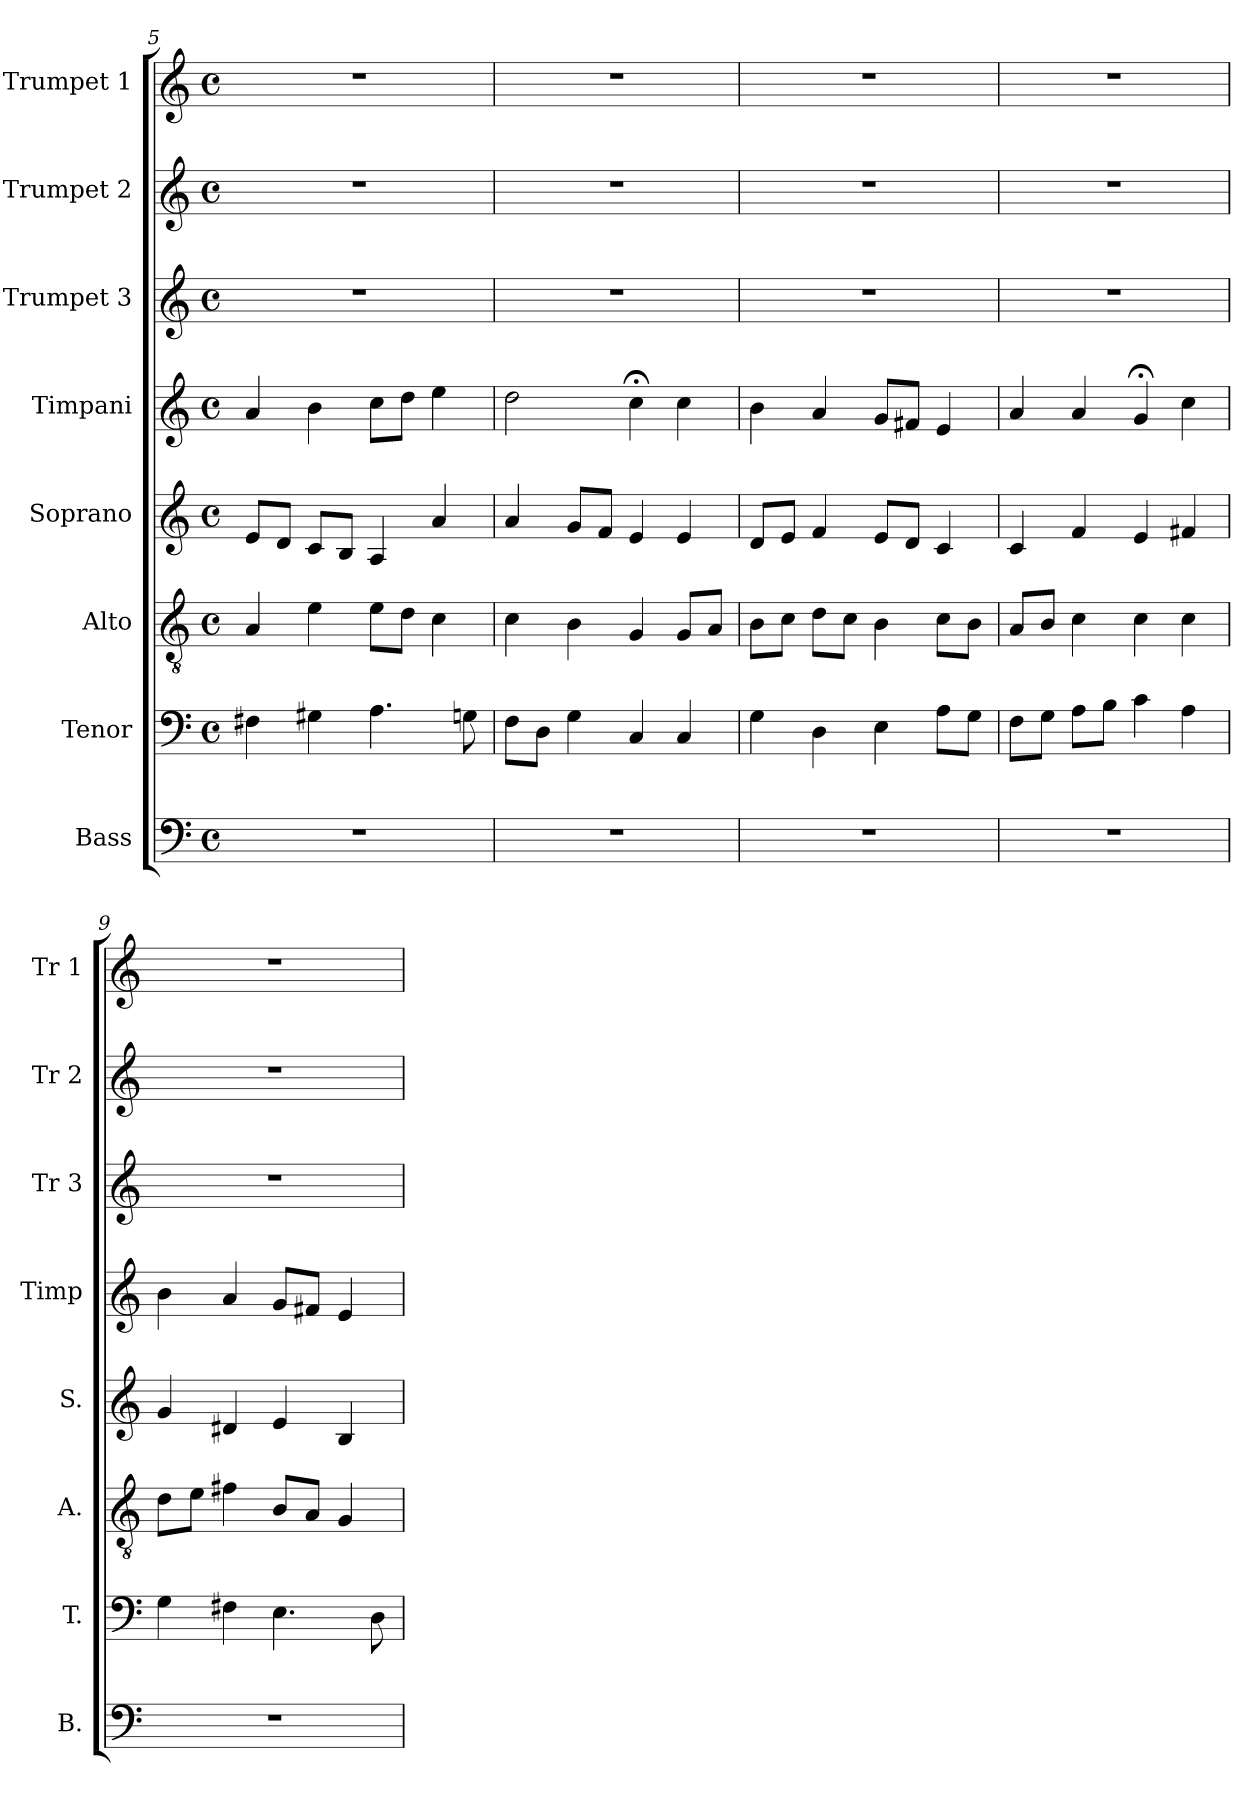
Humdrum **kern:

**kern	**kern	**kern	**kern	**kern	**kern	**kern	**kern
*part8	*part7	*part6	*part5	*part4	*part3	*part2	*part1
*staff8	*staff7	*staff6	*staff5	*staff4	*staff3	*staff2	*staff1
*I"Bass	*I"Tenor	*I"Alto	*I"Soprano	*I"Timpani	*I"Trumpet 3	*I"Trumpet 2	*I"Trumpet 1
*I'B.	*I'T.	*I'A.	*I'S.	*I'Timp	*I'Tr 3	*I'Tr 2	*I'Tr 1
*clefF4	*clefF4	*clefGv2	*clefG2	*clefG2	*clefG2	*clefG2	*clefG2
*	*	*	*	*	*ITrd1c2	*ITrd1c2	*ITrd1c2
*k[]	*k[]	*k[]	*k[]	*k[]	*k[b-e-]	*k[b-e-]	*k[b-e-]
*C:	*C:	*C:	*C:	*C:	*B-:	*B-:	*B-:
*M4/4	*M4/4	*M4/4	*M4/4	*M4/4	*M4/4	*M4/4	*M4/4
*met(c)	*met(c)	*met(c)	*met(c)	*met(c)	*met(c)	*met(c)	*met(c)
=5	=5	=5	=5	=5	=5	=5	=5
1r	4F#X\	4A/	8e/L	4a/	1r	1r	1r
.	.	.	8d/J	.	.	.	.
.	4G#X\	4e\	8c/L	4b\	.	.	.
.	.	.	8B/J	.	.	.	.
.	4.A\	8e\L	4A/	8cc\L	.	.	.
.	.	8d\J	.	8dd\J	.	.	.
.	.	4c\	4a/	4ee\	.	.	.
.	8Gn\	.	.	.	.	.	.
=6	=6	=6	=6	=6	=6	=6	=6
1r	8F\L	4c\	4a/	2dd\	1r	1r	1r
.	8D\J	.	.	.	.	.	.
.	4G\	4B\	8g/L	.	.	.	.
.	.	.	8f/J	.	.	.	.
.	4C/	4G/	4e/	4cc;<\	.	.	.
.	4C/	8G/L	4e/	4cc\	.	.	.
.	.	8A/J	.	.	.	.	.
!!LO:LB:g=z
=7	=7	=7	=7	=7	=7	=7	=7
1r	4G\	8B\L	8d/L	4b\	1r	1r	1r
.	.	8c\J	8e/J	.	.	.	.
.	4D\	8d\L	4f/	4a/	.	.	.
.	.	8c\J	.	.	.	.	.
.	4E\	4B\	8e/L	8g/L	.	.	.
.	.	.	8d/J	8f#X/J	.	.	.
.	8A\L	8c\L	4c/	4e/	.	.	.
.	8G\J	8B\J	.	.	.	.	.
=8	=8	=8	=8	=8	=8	=8	=8
1r	8F\L	8A/L	4c/	4a/	1r	1r	1r
.	8G\J	8B/J	.	.	.	.	.
.	8A\L	4c\	4f/	4a/	.	.	.
.	8B\J	.	.	.	.	.	.
.	4c\	4c\	4e/	4g;</	.	.	.
.	4A\	4c\	4f#X/	4cc\	.	.	.
=9	=9	=9	=9	=9	=9	=9	=9
1r	4G\	8d\L	4g/	4b\	1r	1r	1r
.	.	8e\J	.	.	.	.	.
.	4F#X\	4f#X\	4d#X/	4a/	.	.	.
.	4.E\	8B/L	4e/	8g/L	.	.	.
.	.	8A/J	.	8f#X/J	.	.	.
.	.	4G/	4B/	4e/	.	.	.
.	8D\	.	.	.	.	.	.
=	=	=	=	=	=	=	=
*-	*-	*-	*-	*-	*-	*-	*-
